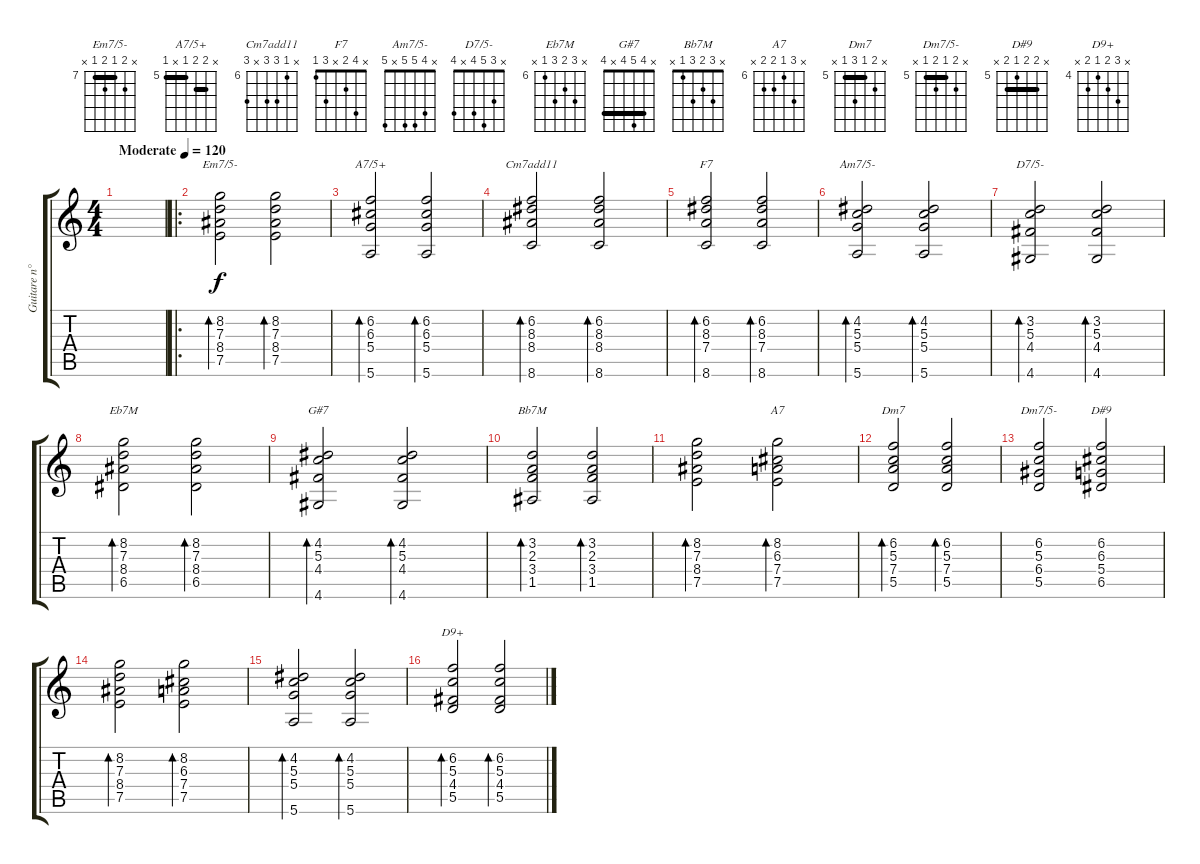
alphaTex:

\track ("Guitare n°1" "Guitare n°") {instrument electricguitarjazz}
\staff {score tabs}
\tuning (E4 B3 G3 D3 A2 E2) {hide}
\chord ("Em7/5-" x 8 7 8 7 x) {firstfret 7 barre 7}
\chord ("A7/5+" x 6 6 5 x 5) {firstfret 5 barre (5 6)}
\chord ("Cm7add11" x 6 8 8 x 8) {firstfret 6}
\chord ("F7" x 4 2 x 3 1)
\chord ("Am7/5-" x 4 5 5 x 5)
\chord ("D7/5-" x 3 5 4 x 4)
\chord ("Eb7M" x 8 7 8 6 x) {firstfret 6}
\chord ("G#7" x 4 5 4 x 4) {barre 4}
\chord ("Bb7M" x 3 2 3 1 x)
\chord ("A7" x 8 6 7 7 x) {firstfret 6}
\chord ("Dm7" x 6 5 7 5 x) {firstfret 5 barre 5}
\chord ("Dm7/5-" x 6 5 6 5 x) {firstfret 5 barre 5}
\chord ("D#9" x 6 6 5 6 x) {firstfret 5 barre 6}
\chord ("D9+" x 6 5 4 5 x) {firstfret 4}
\ts (4 4)
\tempo (120 "Moderate")
\clef g2
\ks c
|
\ro
(8.2 7.3 8.4 7.5).2{bd 240 ch "Em7/5-"} (8.2 7.3 8.4 7.5).2{bd 240} |
(6.2 6.3 5.4 5.6).2{bd 240 ch "A7/5+"} (6.2 6.3 5.4 5.6).2{bd 240} |
(6.2 8.3 8.4 8.6).2{bd 240 ch "Cm7add11"} (6.2 8.3 8.4 8.6).2{bd 240} |
(6.2 8.3 7.4 8.6).2{bd 240 ch "F7"} (6.2 8.3 7.4 8.6).2{bd 240} |
(4.2 5.3 5.4 5.6).2{bd 240 ch "Am7/5-"} (4.2 5.3 5.4 5.6).2{bd 240} |
(3.2 5.3 4.4 4.6).2{bd 240 ch "D7/5-"} (3.2 5.3 4.4 4.6).2{bd 240} |
(8.2 7.3 8.4 6.5).2{bd 240 ch "Eb7M"} (8.2 7.3 8.4 6.5).2{bd 240} |
(4.2 5.3 4.4 4.6).2{bd 240 ch "G#7"} (4.2 5.3 4.4 4.6).2{bd 240} |
(3.2 2.3 3.4 1.5).2{bd 240 ch "Bb7M"} (3.2 2.3 3.4 1.5).2{bd 240} |
(8.2 7.3 8.4 7.5).2{bd 240} (8.2 6.3 7.4 7.5).2{bd 240 ch "A7"} |
(6.2 5.3 7.4 5.5).2{bd 240 ch "Dm7"} (6.2 5.3 7.4 5.5).2{bd 240} |
(6.2 5.3 6.4 5.5).2{ch "Dm7/5-"} (6.2 6.3 5.4 6.5).2{ch "D#9"} |
(8.2 7.3 8.4 7.5).2{bd 240} (8.2 6.3 7.4 7.5).2{bd 240} |
(4.2 5.3 5.4 5.6).2{bd 240} (4.2 5.3 5.4 5.6).2{bd 240} |
(6.2 5.3 4.4 5.5).2{bd 240 ch "D9+"} (6.2 5.3 4.4 5.5).2{bd 240}
